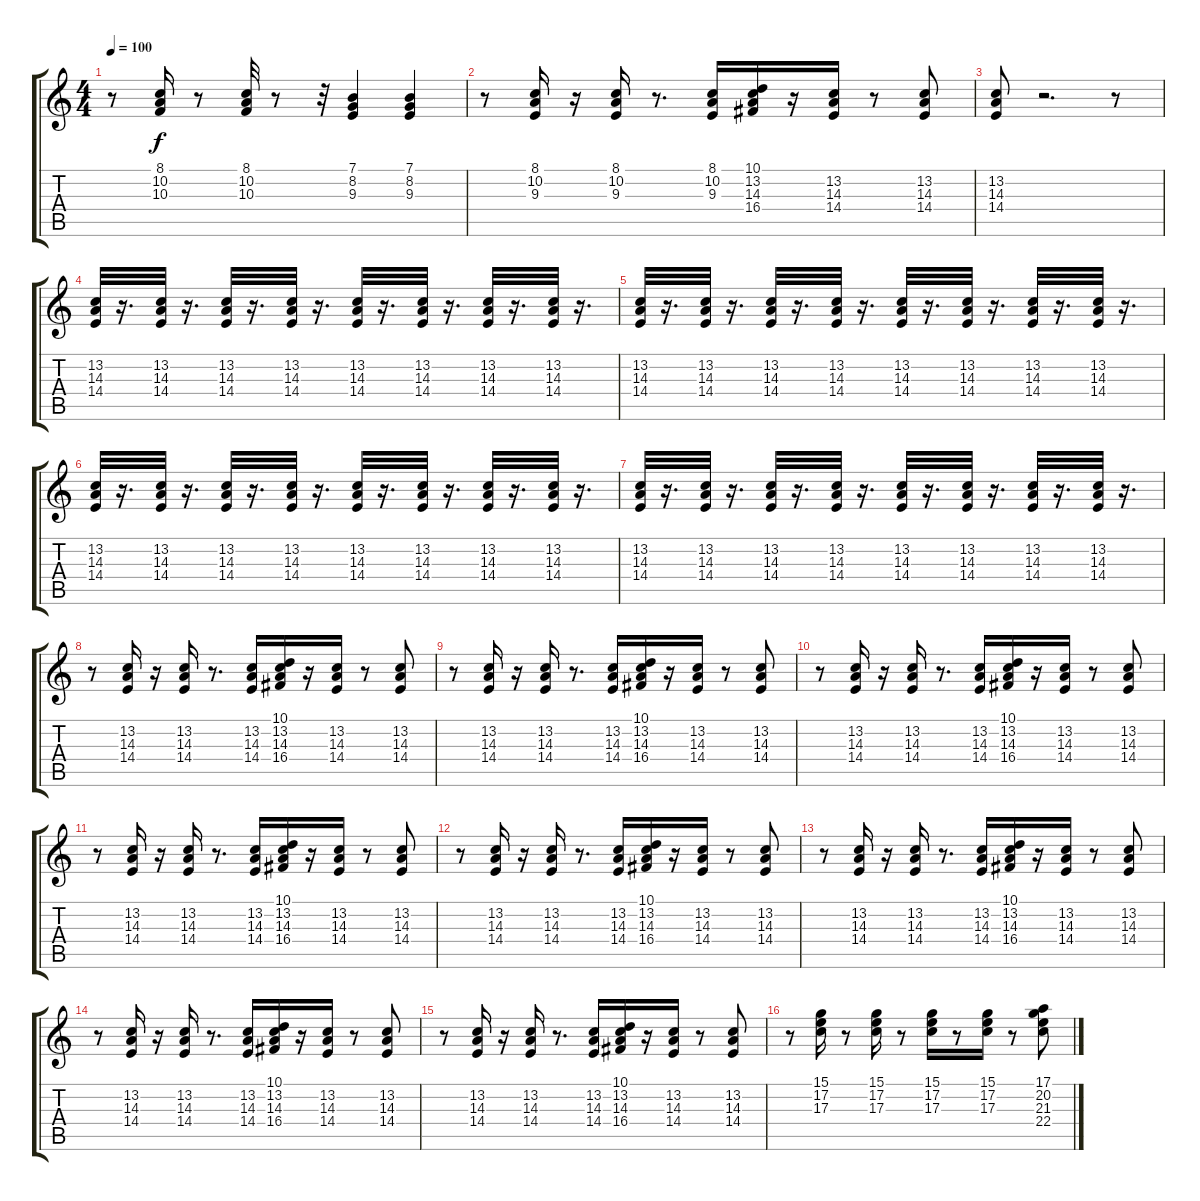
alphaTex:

\track "" {instrument accordion}
\staff {score tabs}
\tuning (E4 B3 G3 D3 A2 E2) {hide}
\ts (4 4)
\tempo 100
\clef g2
\ks c
r.8{dy f} (8.1 10.2 10.3).16 r.8 (8.1 10.2 10.3).32 r.8 r.32 (7.1 8.2 9.3).4 (7.1 8.2 9.3).4 |
r.8 (8.1 10.2 9.3).16 r.16 (8.1 10.2 9.3).16 r.8{d} (8.1 10.2 9.3).16 (10.1 13.2 14.3 16.4).16 r.16 (13.2 14.3 14.4).16 r.8 (13.2 14.3 14.4).8 |
(13.2 14.3 14.4).8 r.2{d} r.8 |
(13.2 14.3 14.4).32 r.16{d} (13.2 14.3 14.4).32 r.16{d} (13.2 14.3 14.4).32 r.16{d} (13.2 14.3 14.4).32 r.16{d} (13.2 14.3 14.4).32 r.16{d} (13.2 14.3 14.4).32 r.16{d} (13.2 14.3 14.4).32 r.16{d} (13.2 14.3 14.4).32 r.16{d} |
(13.2 14.3 14.4).32 r.16{d} (13.2 14.3 14.4).32 r.16{d} (13.2 14.3 14.4).32 r.16{d} (13.2 14.3 14.4).32 r.16{d} (13.2 14.3 14.4).32 r.16{d} (13.2 14.3 14.4).32 r.16{d} (13.2 14.3 14.4).32 r.16{d} (13.2 14.3 14.4).32 r.16{d} |
(13.2 14.3 14.4).32 r.16{d} (13.2 14.3 14.4).32 r.16{d} (13.2 14.3 14.4).32 r.16{d} (13.2 14.3 14.4).32 r.16{d} (13.2 14.3 14.4).32 r.16{d} (13.2 14.3 14.4).32 r.16{d} (13.2 14.3 14.4).32 r.16{d} (13.2 14.3 14.4).32 r.16{d} |
(13.2 14.3 14.4).32 r.16{d} (13.2 14.3 14.4).32 r.16{d} (13.2 14.3 14.4).32 r.16{d} (13.2 14.3 14.4).32 r.16{d} (13.2 14.3 14.4).32 r.16{d} (13.2 14.3 14.4).32 r.16{d} (13.2 14.3 14.4).32 r.16{d} (13.2 14.3 14.4).32 r.16{d} |
r.8 (13.2 14.3 14.4).16 r.16 (13.2 14.3 14.4).16 r.8{d} (13.2 14.3 14.4).16 (10.1 13.2 14.3 16.4).16 r.16 (13.2 14.3 14.4).16 r.8 (13.2 14.3 14.4).8 |
r.8 (13.2 14.3 14.4).16 r.16 (13.2 14.3 14.4).16 r.8{d} (13.2 14.3 14.4).16 (10.1 13.2 14.3 16.4).16 r.16 (13.2 14.3 14.4).16 r.8 (13.2 14.3 14.4).8 |
r.8 (13.2 14.3 14.4).16 r.16 (13.2 14.3 14.4).16 r.8{d} (13.2 14.3 14.4).16 (10.1 13.2 14.3 16.4).16 r.16 (13.2 14.3 14.4).16 r.8 (13.2 14.3 14.4).8 |
r.8 (13.2 14.3 14.4).16 r.16 (13.2 14.3 14.4).16 r.8{d} (13.2 14.3 14.4).16 (10.1 13.2 14.3 16.4).16 r.16 (13.2 14.3 14.4).16 r.8 (13.2 14.3 14.4).8 |
r.8 (13.2 14.3 14.4).16 r.16 (13.2 14.3 14.4).16 r.8{d} (13.2 14.3 14.4).16 (10.1 13.2 14.3 16.4).16 r.16 (13.2 14.3 14.4).16 r.8 (13.2 14.3 14.4).8 |
r.8 (13.2 14.3 14.4).16 r.16 (13.2 14.3 14.4).16 r.8{d} (13.2 14.3 14.4).16 (10.1 13.2 14.3 16.4).16 r.16 (13.2 14.3 14.4).16 r.8 (13.2 14.3 14.4).8 |
r.8 (13.2 14.3 14.4).16 r.16 (13.2 14.3 14.4).16 r.8{d} (13.2 14.3 14.4).16 (10.1 13.2 14.3 16.4).16 r.16 (13.2 14.3 14.4).16 r.8 (13.2 14.3 14.4).8 |
r.8 (13.2 14.3 14.4).16 r.16 (13.2 14.3 14.4).16 r.8{d} (13.2 14.3 14.4).16 (10.1 13.2 14.3 16.4).16 r.16 (13.2 14.3 14.4).16 r.8 (13.2 14.3 14.4).8 |
r.8 (15.1 17.2 17.3).16 r.8 (15.1 17.2 17.3).16 r.8 (15.1 17.2 17.3).16 r.8 (15.1 17.2 17.3).16 r.8 (17.1 20.2 21.3 22.4).8
